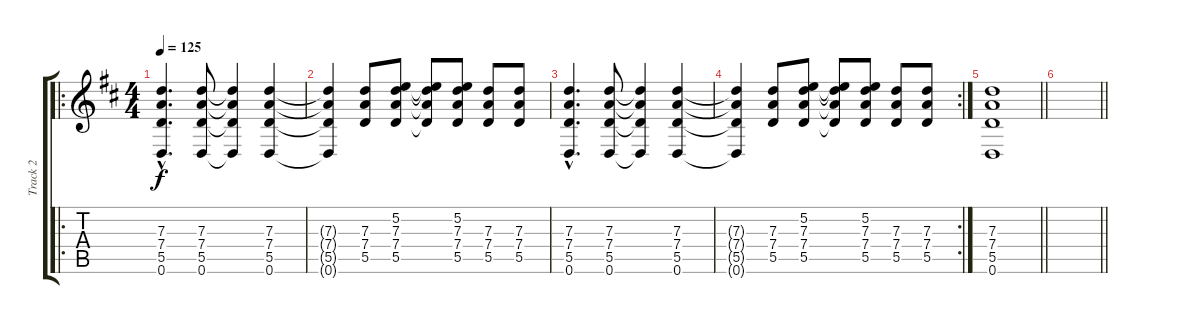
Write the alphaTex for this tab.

\track ("Track 2" "Track 2") {instrument electricguitarclean}
\staff {score tabs}
\tuning (E4 B3 G3 D3 A2 D2) {hide}
\ro
\ts (4 4)
\tempo 125
\clef g2
\ks d
(7.3{hac} 7.4{hac} 5.5{hac} 0.6{hac}).4{d dy f} (7.3 7.4 5.5 0.6).8 (7.3{t} 7.4{t} 5.5{t} 0.6{t}).4 (7.3 7.4 5.5 0.6).4 |
(7.3{t} 7.4{t} 5.5{t} 0.6{t}).4 (7.3 7.4 5.5).8 (5.2 7.3 7.4 5.5).8 (5.2{t} 7.3{t} 7.4{t} 5.5{t}).8 (5.2 7.3 7.4 5.5).8 (7.3 7.4 5.5).8 (7.3 7.4 5.5).8 |
(7.3{hac} 7.4{hac} 5.5{hac} 0.6{hac}).4{d} (7.3 7.4 5.5 0.6).8 (7.3{t} 7.4{t} 5.5{t} 0.6{t}).4 (7.3 7.4 5.5 0.6).4 |
\rc 2
(7.3{t} 7.4{t} 5.5{t} 0.6{t}).4 (7.3 7.4 5.5).8 (5.2 7.3 7.4 5.5).8 (5.2{t} 7.3{t} 7.4{t} 5.5{t}).8 (5.2 7.3 7.4 5.5).8 (7.3 7.4 5.5).8 (7.3 7.4 5.5).8 |
\barLineRight lightlight
(7.3 7.4 5.5 0.6).1 |
\barLineRight lightlight
